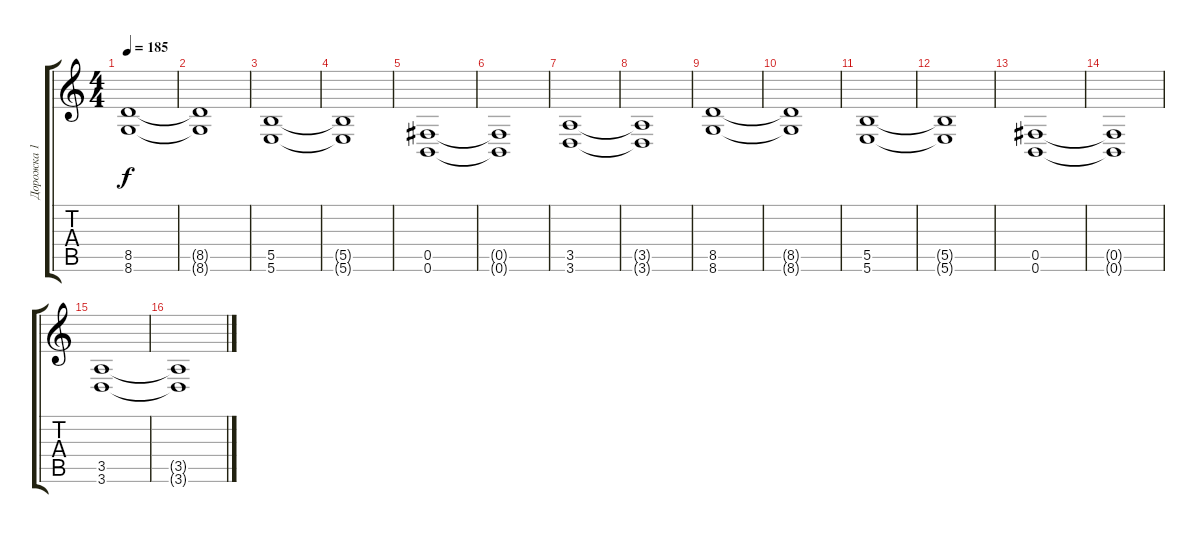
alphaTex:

\track ("Дорожка 1" "Дорожка 1") {instrument distortionguitar}
\staff {score tabs}
\tuning (Db4 Ab3 E3 B2 Gb2 B1) {hide}
\ts (4 4)
\tempo 185
\clef g2
\ks c
(8.5 8.6).1{dy f} |
(8.5{t} 8.6{t}).1 |
(5.5 5.6).1 |
(5.5{t} 5.6{t}).1 |
(0.5 0.6).1 |
(0.5{t} 0.6{t}).1 |
(3.5 3.6).1 |
(3.5{t} 3.6{t}).1 |
(8.5 8.6).1 |
(8.5{t} 8.6{t}).1 |
(5.5 5.6).1 |
(5.5{t} 5.6{t}).1 |
(0.5 0.6).1 |
(0.5{t} 0.6{t}).1 |
(3.5 3.6).1 |
(3.5{t} 3.6{t}).1
